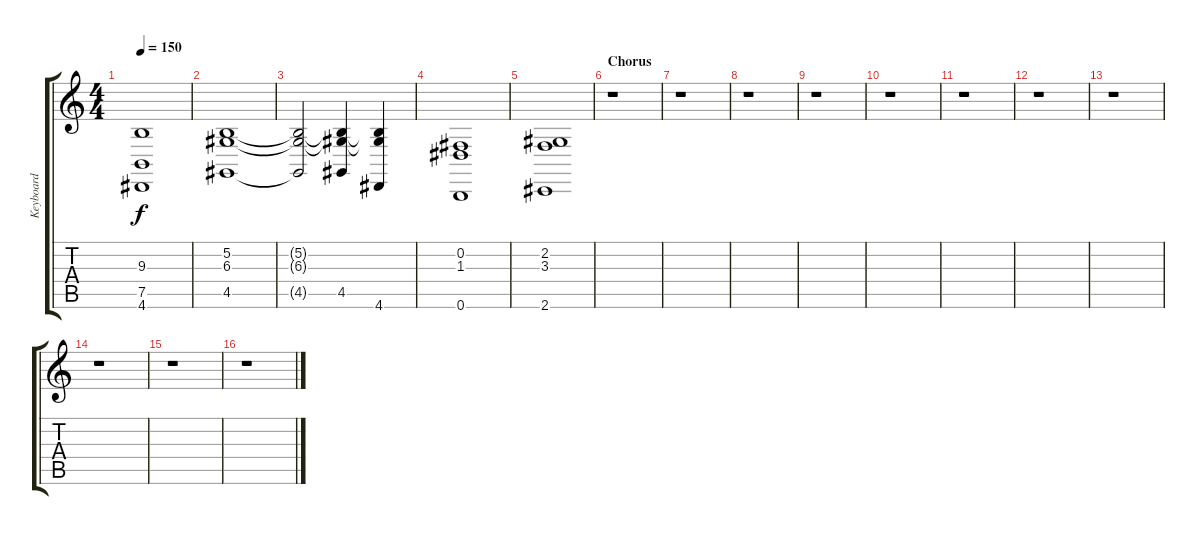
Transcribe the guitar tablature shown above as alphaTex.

\track ("Keyboard" "Keyboard") {instrument stringensemble2}
\staff {score tabs}
\tuning (B3 Gb3 D3 A2 E2 B1) {hide}
\ts (4 4)
\tempo 150
\clef g2
\ks c
(9.3 7.5{t} 4.6{t}).1{dy f} |
(5.2 6.3 4.5).1 |
(5.2{t} 6.3{t} 4.5{t}).2 (5.2{t} 6.3{t} 4.5).4 (5.2{t} 6.3{t} 4.6).4 |
(0.2 1.3 0.6).1 |
(2.2 3.3 2.6).1 |
\section ("" "Chorus")
r.1 |
r.1 |
r.1 |
r.1 |
r.1 |
r.1 |
r.1 |
r.1 |
r.1 |
r.1 |
r.1
